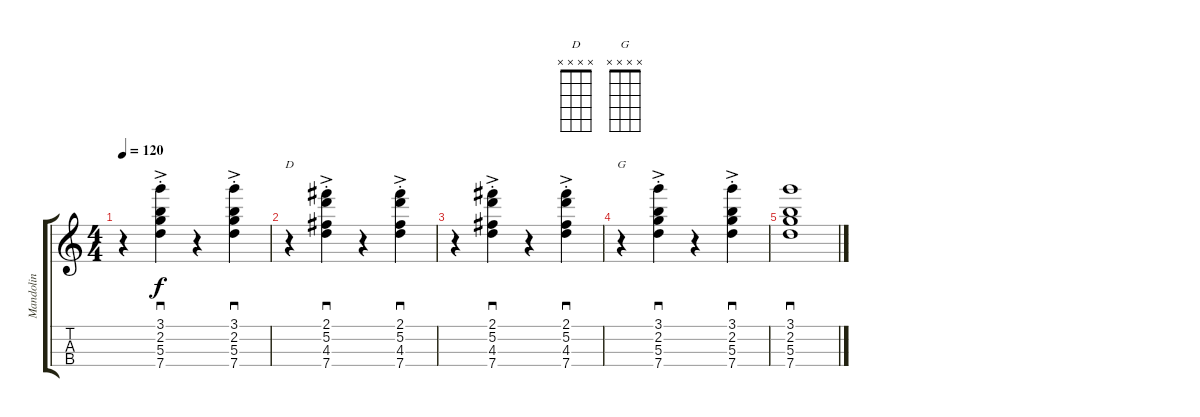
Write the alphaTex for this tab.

\track ("Mandolin" "Mandolin") {instrument electricguitarjazz}
\staff {score tabs}
\tuning (E5 A4 D4 G3) {hide}
\chord ("D" x x x x)
\chord ("G" x x x x)
\ts (4 4)
\tempo 120
\clef g2
\ks c
r.4{dy f} (3.1{ac st} 2.2 5.3 7.4).4{sd} r.4 (3.1 2.2 5.3{ac st} 7.4).4{sd} |
r.4{ch "D"} (2.1 5.2 4.3 7.4{ac st}).4{sd} r.4 (2.1{ac st} 5.2 4.3 7.4).4{sd} |
r.4 (2.1 5.2 4.3 7.4{ac st}).4{sd} r.4 (2.1{ac st} 5.2 4.3 7.4).4{sd} |
r.4{ch "G"} (3.1{ac st} 2.2 5.3 7.4).4{sd} r.4 (3.1 2.2 5.3{ac st} 7.4).4{sd} |
(3.1 2.2 5.3 7.4).1{sd}
